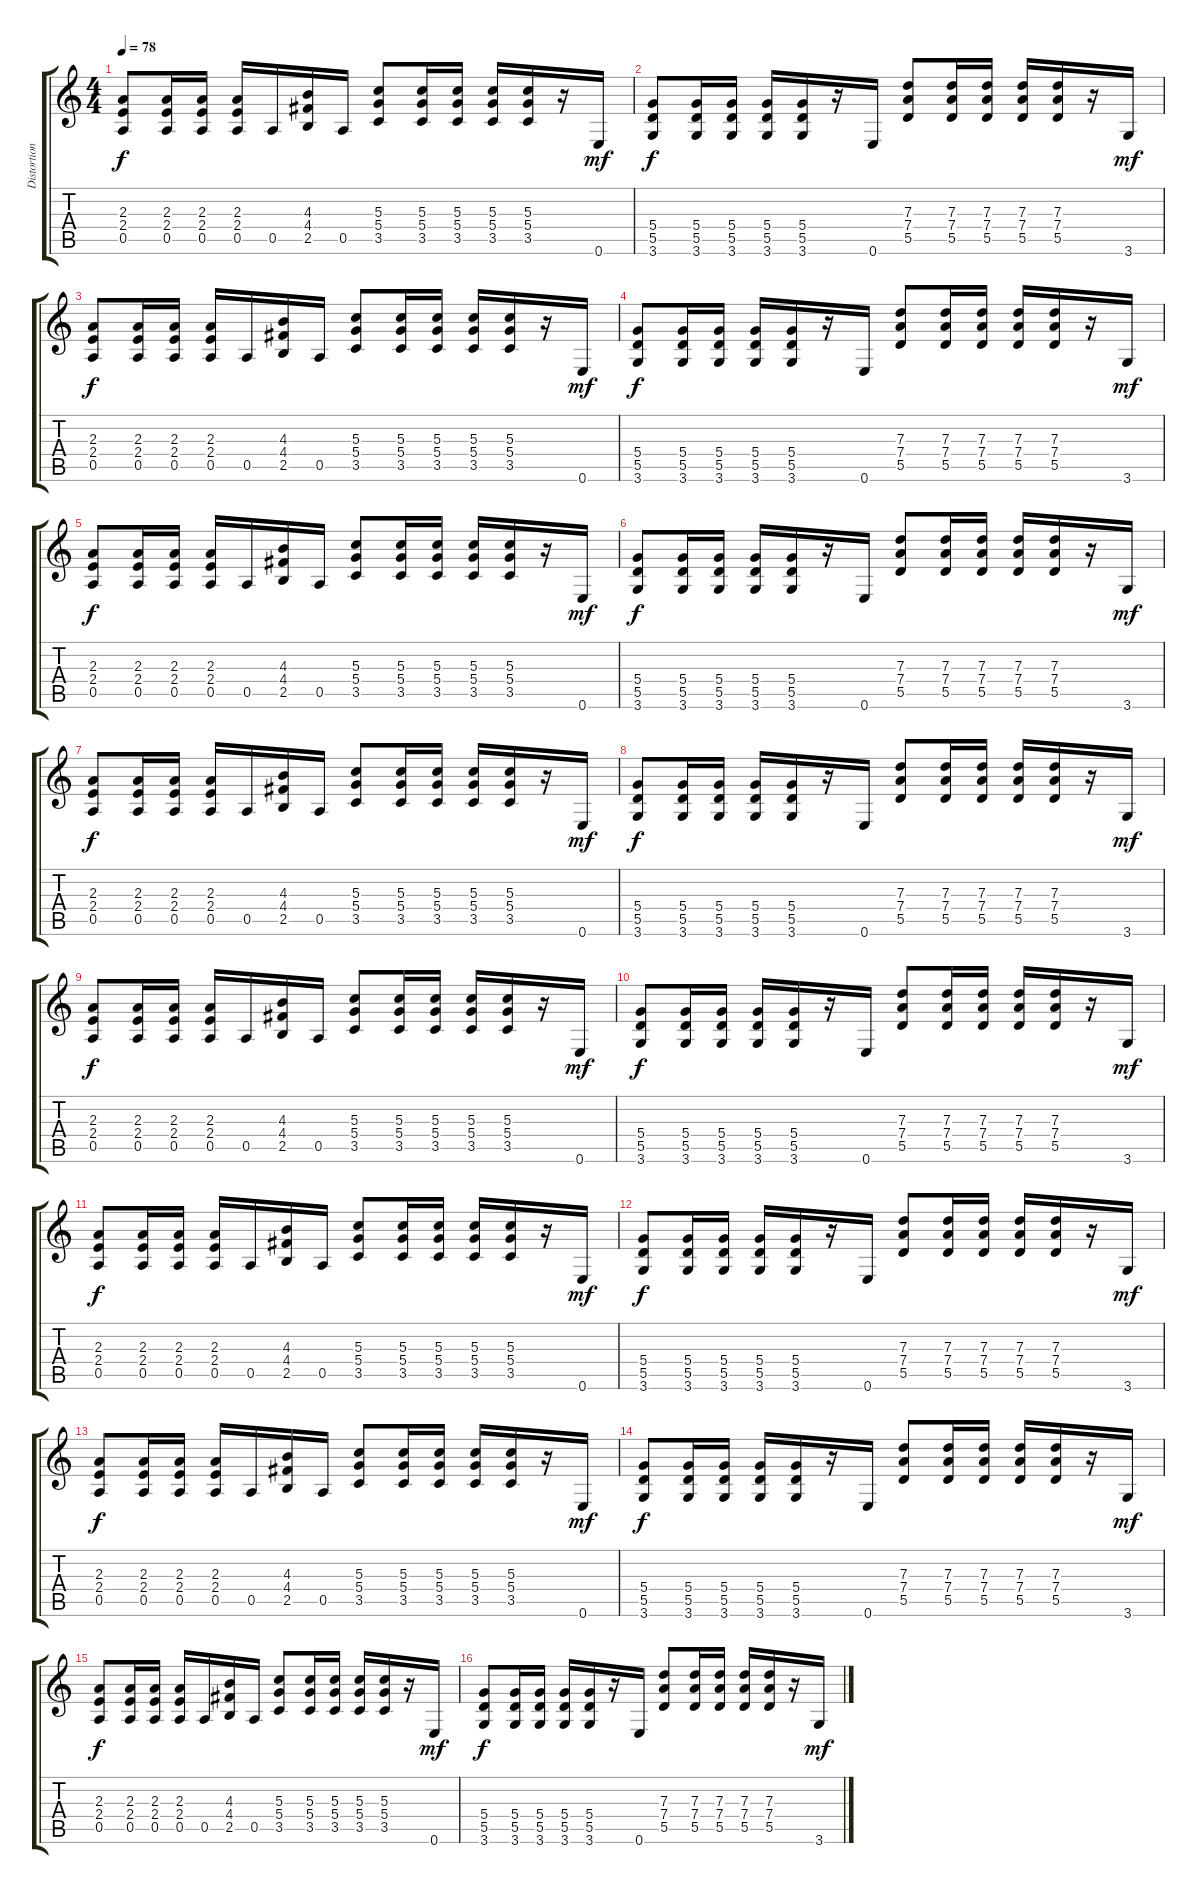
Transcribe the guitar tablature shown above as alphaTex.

\track ("Distortion Guitar" "Distortion") {instrument distortionguitar}
\staff {score tabs}
\tuning (E4 B3 G3 D3 A2 E2) {hide}
\ts (4 4)
\tempo 78
\clef g2
\ks c
(2.3 2.4 0.5).8{dy f} (2.3 2.4 0.5).16 (2.3 2.4 0.5).16 (2.3 2.4 0.5).16 0.5.16 (4.3 4.4 2.5).16 0.5.16 (5.3 5.4 3.5).8 (5.3 5.4 3.5).16 (5.3 5.4 3.5).16 (5.3 5.4 3.5).16 (5.3 5.4 3.5).16 r.16 0.6.16{dy mf} |
(5.4 5.5 3.6).8{dy f} (5.4 5.5 3.6).16 (5.4 5.5 3.6).16 (5.4 5.5 3.6).16 (5.4 5.5 3.6).16 r.16 0.6.16 (7.3 7.4 5.5).8 (7.3 7.4 5.5).16 (7.3 7.4 5.5).16 (7.3 7.4 5.5).16 (7.3 7.4 5.5).16 r.16 3.6.16{dy mf} |
(2.3 2.4 0.5).8{dy f} (2.3 2.4 0.5).16 (2.3 2.4 0.5).16 (2.3 2.4 0.5).16 0.5.16 (4.3 4.4 2.5).16 0.5.16 (5.3 5.4 3.5).8 (5.3 5.4 3.5).16 (5.3 5.4 3.5).16 (5.3 5.4 3.5).16 (5.3 5.4 3.5).16 r.16 0.6.16{dy mf} |
(5.4 5.5 3.6).8{dy f} (5.4 5.5 3.6).16 (5.4 5.5 3.6).16 (5.4 5.5 3.6).16 (5.4 5.5 3.6).16 r.16 0.6.16 (7.3 7.4 5.5).8 (7.3 7.4 5.5).16 (7.3 7.4 5.5).16 (7.3 7.4 5.5).16 (7.3 7.4 5.5).16 r.16 3.6.16{dy mf} |
(2.3 2.4 0.5).8{dy f} (2.3 2.4 0.5).16 (2.3 2.4 0.5).16 (2.3 2.4 0.5).16 0.5.16 (4.3 4.4 2.5).16 0.5.16 (5.3 5.4 3.5).8 (5.3 5.4 3.5).16 (5.3 5.4 3.5).16 (5.3 5.4 3.5).16 (5.3 5.4 3.5).16 r.16 0.6.16{dy mf} |
(5.4 5.5 3.6).8{dy f} (5.4 5.5 3.6).16 (5.4 5.5 3.6).16 (5.4 5.5 3.6).16 (5.4 5.5 3.6).16 r.16 0.6.16 (7.3 7.4 5.5).8 (7.3 7.4 5.5).16 (7.3 7.4 5.5).16 (7.3 7.4 5.5).16 (7.3 7.4 5.5).16 r.16 3.6.16{dy mf} |
(2.3 2.4 0.5).8{dy f} (2.3 2.4 0.5).16 (2.3 2.4 0.5).16 (2.3 2.4 0.5).16 0.5.16 (4.3 4.4 2.5).16 0.5.16 (5.3 5.4 3.5).8 (5.3 5.4 3.5).16 (5.3 5.4 3.5).16 (5.3 5.4 3.5).16 (5.3 5.4 3.5).16 r.16 0.6.16{dy mf} |
(5.4 5.5 3.6).8{dy f} (5.4 5.5 3.6).16 (5.4 5.5 3.6).16 (5.4 5.5 3.6).16 (5.4 5.5 3.6).16 r.16 0.6.16 (7.3 7.4 5.5).8 (7.3 7.4 5.5).16 (7.3 7.4 5.5).16 (7.3 7.4 5.5).16 (7.3 7.4 5.5).16 r.16 3.6.16{dy mf} |
(2.3 2.4 0.5).8{dy f} (2.3 2.4 0.5).16 (2.3 2.4 0.5).16 (2.3 2.4 0.5).16 0.5.16 (4.3 4.4 2.5).16 0.5.16 (5.3 5.4 3.5).8 (5.3 5.4 3.5).16 (5.3 5.4 3.5).16 (5.3 5.4 3.5).16 (5.3 5.4 3.5).16 r.16 0.6.16{dy mf} |
(5.4 5.5 3.6).8{dy f} (5.4 5.5 3.6).16 (5.4 5.5 3.6).16 (5.4 5.5 3.6).16 (5.4 5.5 3.6).16 r.16 0.6.16 (7.3 7.4 5.5).8 (7.3 7.4 5.5).16 (7.3 7.4 5.5).16 (7.3 7.4 5.5).16 (7.3 7.4 5.5).16 r.16 3.6.16{dy mf} |
(2.3 2.4 0.5).8{dy f} (2.3 2.4 0.5).16 (2.3 2.4 0.5).16 (2.3 2.4 0.5).16 0.5.16 (4.3 4.4 2.5).16 0.5.16 (5.3 5.4 3.5).8 (5.3 5.4 3.5).16 (5.3 5.4 3.5).16 (5.3 5.4 3.5).16 (5.3 5.4 3.5).16 r.16 0.6.16{dy mf} |
(5.4 5.5 3.6).8{dy f} (5.4 5.5 3.6).16 (5.4 5.5 3.6).16 (5.4 5.5 3.6).16 (5.4 5.5 3.6).16 r.16 0.6.16 (7.3 7.4 5.5).8 (7.3 7.4 5.5).16 (7.3 7.4 5.5).16 (7.3 7.4 5.5).16 (7.3 7.4 5.5).16 r.16 3.6.16{dy mf} |
(2.3 2.4 0.5).8{dy f} (2.3 2.4 0.5).16 (2.3 2.4 0.5).16 (2.3 2.4 0.5).16 0.5.16 (4.3 4.4 2.5).16 0.5.16 (5.3 5.4 3.5).8 (5.3 5.4 3.5).16 (5.3 5.4 3.5).16 (5.3 5.4 3.5).16 (5.3 5.4 3.5).16 r.16 0.6.16{dy mf} |
(5.4 5.5 3.6).8{dy f} (5.4 5.5 3.6).16 (5.4 5.5 3.6).16 (5.4 5.5 3.6).16 (5.4 5.5 3.6).16 r.16 0.6.16 (7.3 7.4 5.5).8 (7.3 7.4 5.5).16 (7.3 7.4 5.5).16 (7.3 7.4 5.5).16 (7.3 7.4 5.5).16 r.16 3.6.16{dy mf} |
(2.3 2.4 0.5).8{dy f} (2.3 2.4 0.5).16 (2.3 2.4 0.5).16 (2.3 2.4 0.5).16 0.5.16 (4.3 4.4 2.5).16 0.5.16 (5.3 5.4 3.5).8 (5.3 5.4 3.5).16 (5.3 5.4 3.5).16 (5.3 5.4 3.5).16 (5.3 5.4 3.5).16 r.16 0.6.16{dy mf} |
(5.4 5.5 3.6).8{dy f} (5.4 5.5 3.6).16 (5.4 5.5 3.6).16 (5.4 5.5 3.6).16 (5.4 5.5 3.6).16 r.16 0.6.16 (7.3 7.4 5.5).8 (7.3 7.4 5.5).16 (7.3 7.4 5.5).16 (7.3 7.4 5.5).16 (7.3 7.4 5.5).16 r.16 3.6.16{dy mf}
